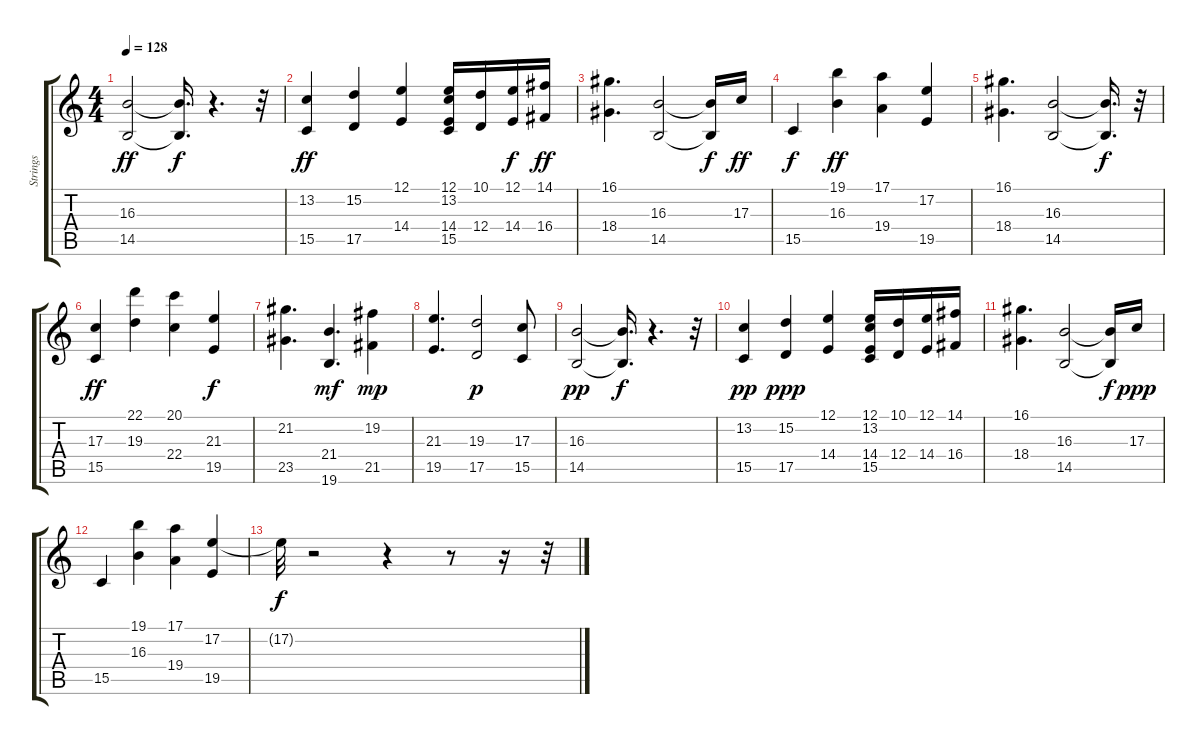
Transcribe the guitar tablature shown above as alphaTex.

\track ("Strings" "Strings") {instrument stringensemble1}
\staff {score tabs}
\tuning (E4 B3 G3 D3 A2 E2) {hide}
\ts (4 4)
\tempo 128
\clef g2
\ks c
(16.3 14.5).2{dy ff} (16.3{t} 14.5{t}).16{d dy f} r.4{d} r.32 |
(13.2 15.5).4{dy ff} (15.2 17.5).4 (12.1 14.4).4 (12.1 13.2 14.4 15.5).16 (10.1 12.4).16 (12.1 14.4).16{dy f} (14.1 16.4).16{dy ff} |
(16.1 18.4).4{d} (16.3 14.5).2 (16.3{t} 14.5{t}).16{dy f} 17.3.16{dy ff} |
15.5.4{dy f} (19.1 16.3).4{dy ff} (17.1 19.4).4 (17.2 19.5).4 |
(16.1 18.4).4{d} (16.3 14.5).2 (16.3{t} 14.5{t}).16{d dy f} r.32 |
(17.3 15.5).4{dy ff} (22.1 19.3).4 (20.1 22.4).4 (21.3 19.5).4{dy f} |
(21.2 23.5).4{d} (21.4 19.6).4{d dy mf} (19.2 21.5).4{dy mp} |
(21.3 19.5).4{d} (19.3 17.5).2{dy p} (17.3 15.5).8 |
(16.3 14.5).2{dy pp} (16.3{t} 14.5{t}).16{d dy f} r.4{d} r.32 |
(13.2 15.5).4{dy pp} (15.2 17.5).4{dy ppp} (12.1 14.4).4 (12.1 13.2 14.4 15.5).16 (10.1 12.4).16 (12.1 14.4).16 (14.1 16.4).16 |
(16.1 18.4).4{d} (16.3 14.5).2 (16.3{t} 14.5{t}).16{dy f} 17.3.16{dy ppp} |
15.5.4 (19.1 16.3).4 (17.1 19.4).4 (17.2 19.5).4 |
17.2{t}.32{dy f} r.2 r.4 r.8 r.16 r.32
